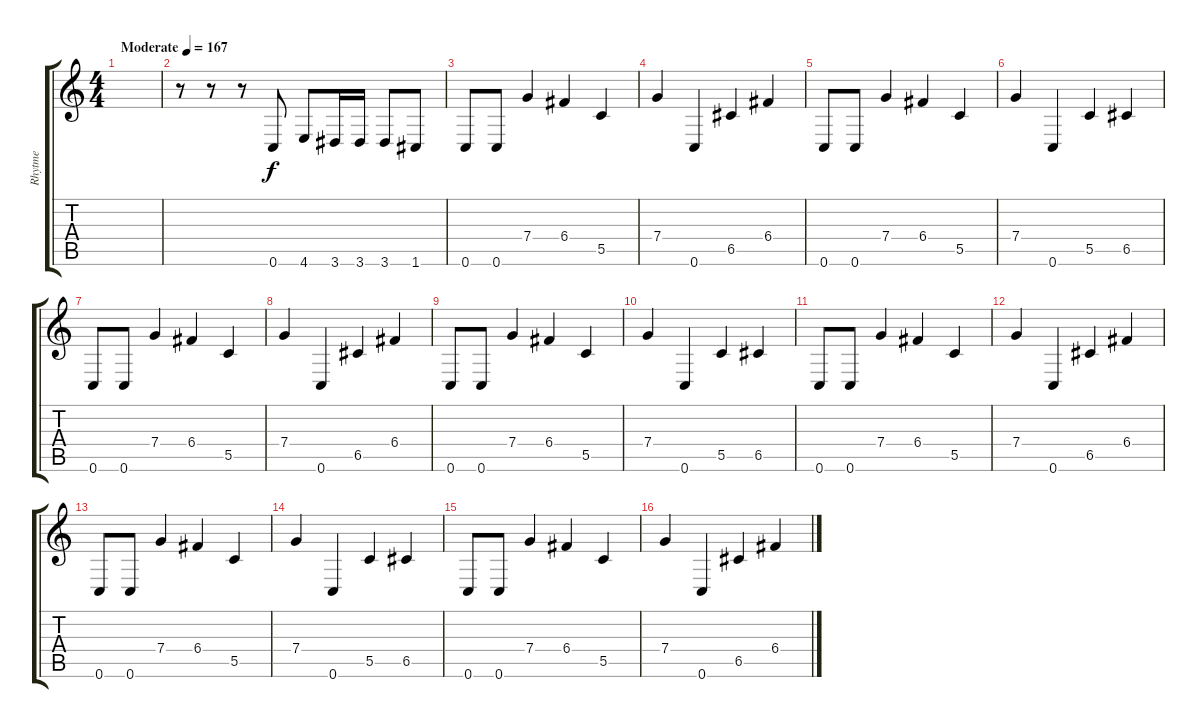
\track ("Rhytme" "Rhytme") {instrument overdrivenguitar}
\staff {score tabs}
\tuning (D4 A3 F3 C3 G2 C2) {hide}
\ts (4 4)
\tempo (167 "Moderate")
\clef g2
\ks c
|
r.8 r.8 r.8 0.6.8 4.6.8 3.6.16 3.6.16 3.6.8 1.6.8 |
0.6.8 0.6.8 7.4.4 6.4.4 5.5.4 |
7.4.4 0.6.4 6.5.4 6.4.4 |
0.6.8 0.6.8 7.4.4 6.4.4 5.5.4 |
7.4.4 0.6.4 5.5.4 6.5.4 |
0.6.8 0.6.8 7.4.4 6.4.4 5.5.4 |
7.4.4 0.6.4 6.5.4 6.4.4 |
0.6.8 0.6.8 7.4.4 6.4.4 5.5.4 |
7.4.4 0.6.4 5.5.4 6.5.4 |
0.6.8 0.6.8 7.4.4 6.4.4 5.5.4 |
7.4.4 0.6.4 6.5.4 6.4.4 |
0.6.8 0.6.8 7.4.4 6.4.4 5.5.4 |
7.4.4 0.6.4 5.5.4 6.5.4 |
0.6.8 0.6.8 7.4.4 6.4.4 5.5.4 |
7.4.4 0.6.4 6.5.4 6.4.4
